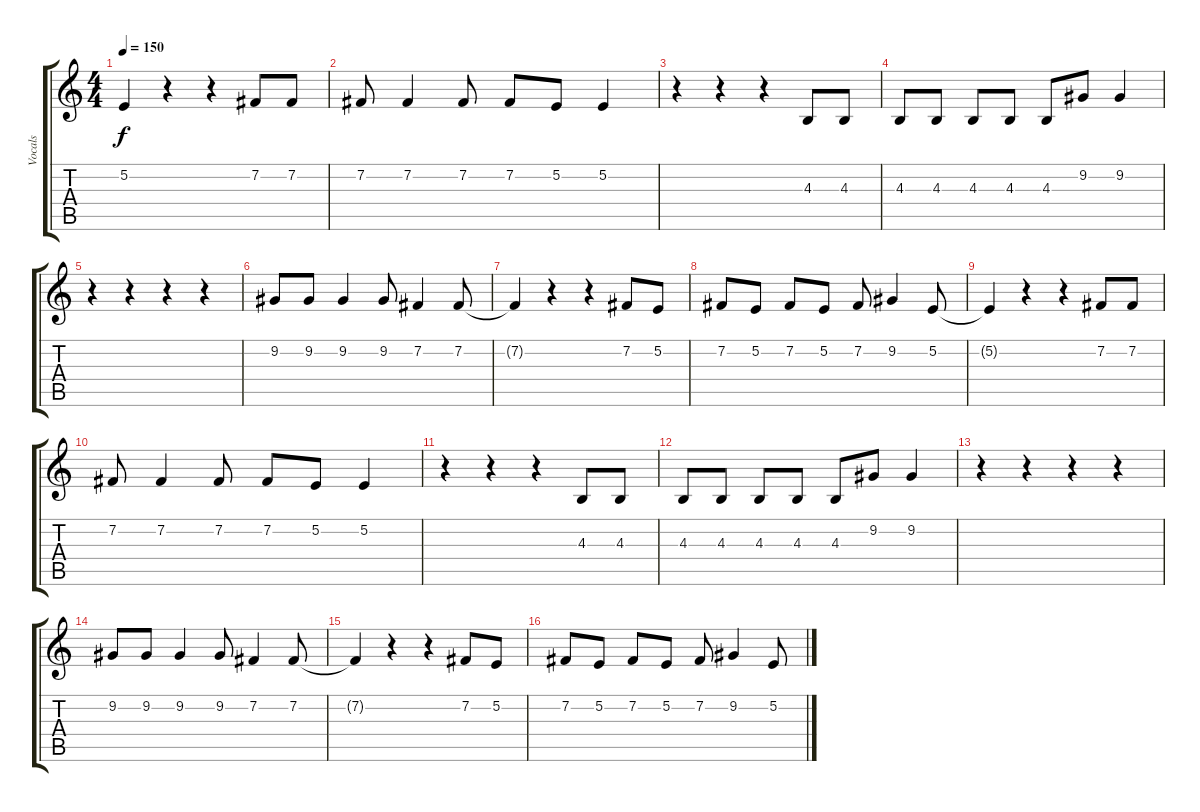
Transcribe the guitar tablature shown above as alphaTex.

\track ("Vocals" "Vocals") {instrument harmonica}
\staff {score tabs}
\tuning (E4 B3 G3 D3 A2 E2) {hide}
\ts (4 4)
\tempo 150
\clef g2
\ks c
5.2{t}.4{dy f} r.4 r.4 7.2.8 7.2.8 |
7.2.8 7.2.4 7.2.8 7.2.8 5.2.8 5.2.4 |
r.4 r.4 r.4 4.3.8 4.3.8 |
4.3.8 4.3.8 4.3.8 4.3.8 4.3.8 9.2.8 9.2.4 |
r.4 r.4 r.4 r.4 |
9.2.8 9.2.8 9.2.4 9.2.8 7.2.4 7.2.8 |
7.2{t}.4 r.4 r.4 7.2.8 5.2.8 |
7.2.8 5.2.8 7.2.8 5.2.8 7.2.8 9.2.4 5.2.8 |
5.2{t}.4 r.4 r.4 7.2.8 7.2.8 |
7.2.8 7.2.4 7.2.8 7.2.8 5.2.8 5.2.4 |
r.4 r.4 r.4 4.3.8 4.3.8 |
4.3.8 4.3.8 4.3.8 4.3.8 4.3.8 9.2.8 9.2.4 |
r.4 r.4 r.4 r.4 |
9.2.8 9.2.8 9.2.4 9.2.8 7.2.4 7.2.8 |
7.2{t}.4 r.4 r.4 7.2.8 5.2.8 |
7.2.8 5.2.8 7.2.8 5.2.8 7.2.8 9.2.4 5.2.8
